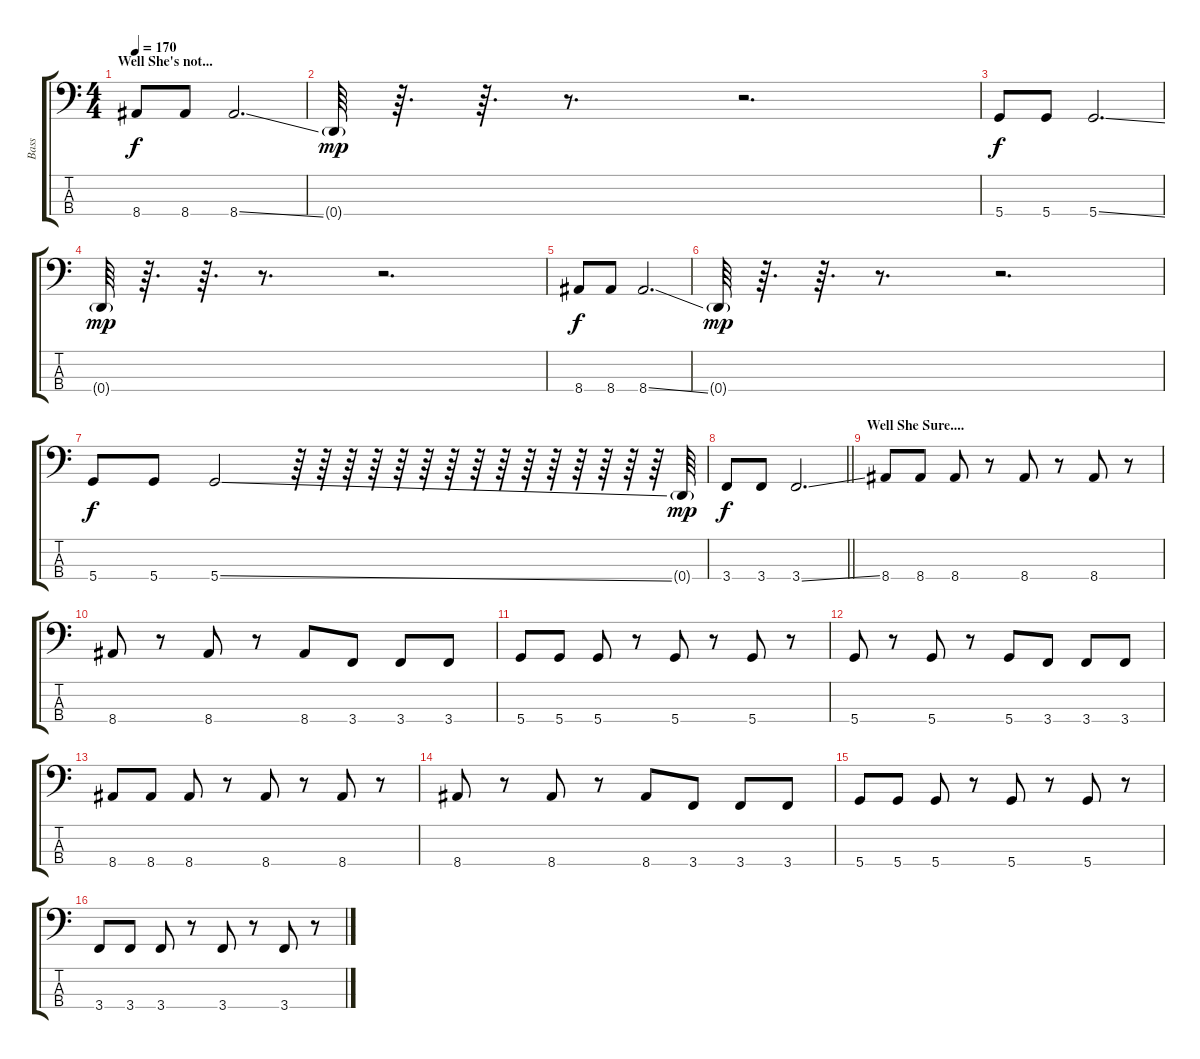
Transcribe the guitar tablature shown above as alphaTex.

\track ("Bass" "Bass") {instrument electricbassfinger}
\staff {score tabs}
\tuning (G2 D2 A1 D1) {hide}
\ts (4 4)
\section ("" "Well She's not...")
\tempo 170
\clef f4
\ks c
8.4.8{dy f} 8.4.8 8.4{ss}.2{d} |
0.4{g}.64{dy mp} r.64{d} r.64{d} r.8{d} r.2{d} |
5.4.8{dy f} 5.4.8 5.4{ss}.2{d} |
0.4{g}.64{dy mp} r.64{d} r.64{d} r.8{d} r.2{d} |
8.4.8{dy f} 8.4.8 8.4{ss}.2{d} |
0.4{g}.64{dy mp} r.64{d} r.64{d} r.8{d} r.2{d} |
5.4.8{dy f} 5.4.8 5.4{ss}.2 r.64 r.64 r.64 r.64 r.64 r.64 r.64 r.64 r.64 r.64 r.64 r.64 r.64 r.64 r.64 0.4{g}.64{dy mp} |
\barLineRight lightlight
3.4.8{dy f} 3.4.8 3.4{ss}.2{d} |
\section ("" "Well She Sure....")
8.4.8 8.4.8 8.4.8 r.8 8.4.8 r.8 8.4.8 r.8 |
8.4.8 r.8 8.4.8 r.8 8.4.8 3.4.8 3.4.8 3.4.8 |
5.4.8 5.4.8 5.4.8 r.8 5.4.8 r.8 5.4.8 r.8 |
5.4.8 r.8 5.4.8 r.8 5.4.8 3.4.8 3.4.8 3.4.8 |
8.4.8 8.4.8 8.4.8 r.8 8.4.8 r.8 8.4.8 r.8 |
8.4.8 r.8 8.4.8 r.8 8.4.8 3.4.8 3.4.8 3.4.8 |
5.4.8 5.4.8 5.4.8 r.8 5.4.8 r.8 5.4.8 r.8 |
3.4.8 3.4.8 3.4.8 r.8 3.4.8 r.8 3.4.8 r.8
